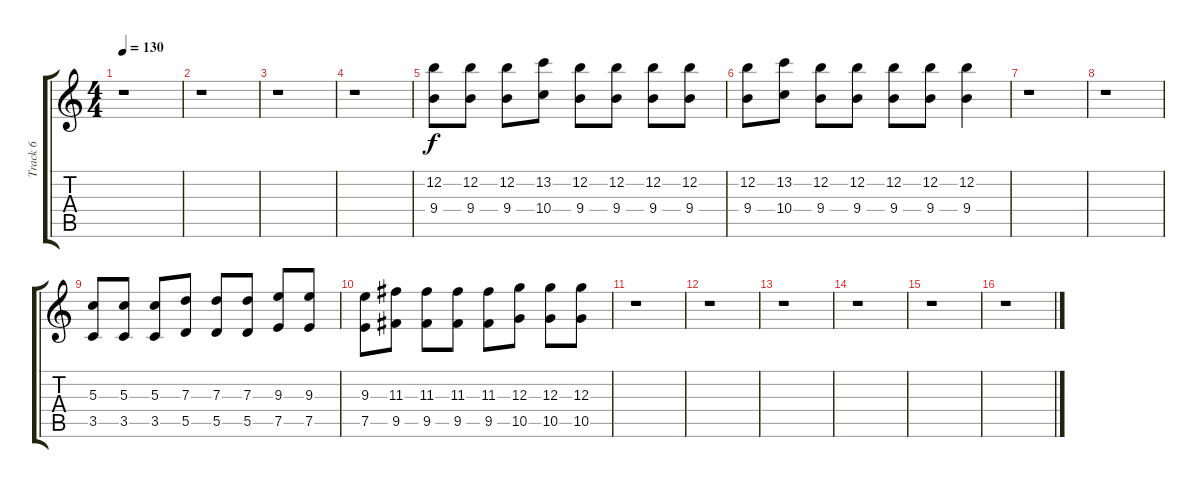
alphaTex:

\track ("Track 6" "Track 6") {instrument distortionguitar}
\staff {score tabs}
\tuning (E4 B3 G3 D3 A2 D2) {hide}
\ts (4 4)
\tempo 130
\clef g2
\ks c
r.1{dy f} |
r.1 |
r.1 |
r.1 |
(12.2 9.4).8 (12.2 9.4).8 (12.2 9.4).8 (13.2 10.4).8 (12.2 9.4).8 (12.2 9.4).8 (12.2 9.4).8 (12.2 9.4).8 |
(12.2 9.4).8 (13.2 10.4).8 (12.2 9.4).8 (12.2 9.4).8 (12.2 9.4).8 (12.2 9.4).8 (12.2 9.4).4 |
r.1 |
r.1 |
(5.3 3.5).8 (5.3 3.5).8 (5.3 3.5).8 (7.3 5.5).8 (7.3 5.5).8 (7.3 5.5).8 (9.3 7.5).8 (9.3 7.5).8 |
(9.3 7.5).8 (11.3 9.5).8 (11.3 9.5).8 (11.3 9.5).8 (11.3 9.5).8 (12.3 10.5).8 (12.3 10.5).8 (12.3 10.5).8 |
r.1 |
r.1 |
r.1 |
r.1 |
r.1 |
r.1
